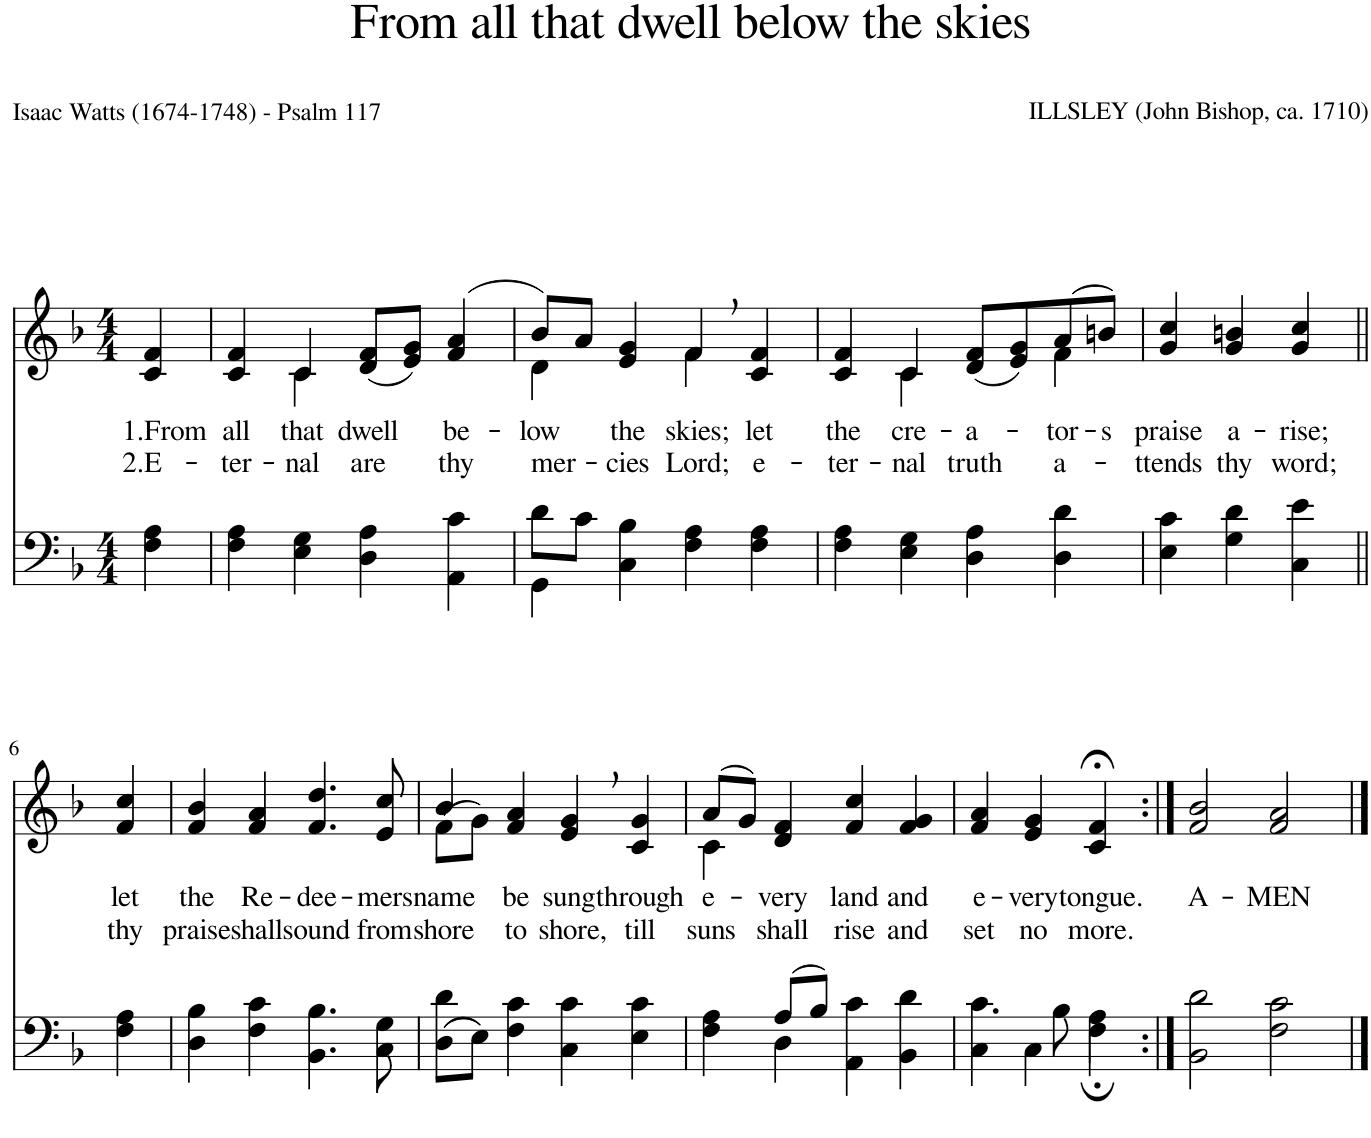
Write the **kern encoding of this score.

**kern	**kern	**text	**text
*part2	*part1	*part1	*part1
*staff2	*staff1	*staff1	*staff1
*I"Piano	*I"Piano	*	*
*I'Pno	*I'Pno	*	*
*clefF4	*clefG2	*	*
*k[b-]	*k[b-]	*	*
*M4/4	*M4/4	*	*
=1	=1	=1	=1
!	!	!LO:LY:b	!LO:LY:b
4F\ 4A\	4c/ 4f/	1.From	2.E-
=2	=2	=2	=2
!	!	!LO:LY:b	!LO:LY:b
*	*^	*	*
4F\ 4A\	4c/ 4f/	4ryy	all	-ter-
!	!	!	!LO:LY:b	!LO:LY:b
4E\ 4G\	4c/	4c\	that	-nal
!	!	!	!LO:LY:b	!LO:LY:b
4D\ 4A\	(8d/ 8f/L	2ryy	dwell	are
.	8e/ 8g/J)	.	.	.
!	!	!	!LO:LY:b	!LO:LY:b
4AA\ 4c\	(4f/ 4a/	.	be-	thy
=3	=3	=3	=3	=3
*^	*	*	*	*
!	!	!	!	!LO:LY:b	!LO:LY:b
8d\L	4GG\	8b-/L)	4d\	-low	mer-
8c\J	.	8a/J	.	.	.
!	!	!	!	!LO:LY:b	!LO:LY:b
4C\ 4B-\	2.ryy	4e/ 4g/	4ryy	the	-cies
!	!	!	!	!LO:LY:b	!LO:LY:b
4F\ 4A\	.	4f,/	4f\	skies;	Lord;
!	!	!	!	!LO:LY:b	!LO:LY:b
4F\ 4A\	.	4c/ 4f/	4ryy	let	e-
*v	*v	*	*	*	*
=4	=4	=4	=4	=4
!	!	!	!LO:LY:b	!LO:LY:b
4F\ 4A\	4c/ 4f/	4ryy	the	-ter-
!	!	!	!LO:LY:b	!LO:LY:b
4E\ 4G\	4c/	4c\	cre-	-nal
!	!	!	!LO:LY:b	!LO:LY:b
4D\ 4A\	(8d/ 8f/L	4ryy	-a-	truth
.	8e/ 8g/)	.	.	.
!	!	!	!LO:LY:b	!LO:LY:b
4D\ 4d\	(8a/	4f\	-tor-	a-
!	!	!	!LO:LY:b	!
.	8bn/J)	.	-s	.
*	*v	*v	*	*
=5	=5	=5	=5
!	!	!LO:LY:b	!LO:LY:b
4E\ 4c\	4g/ 4cc/	praise	-ttends
!	!	!LO:LY:b	!LO:LY:b
4G\ 4d\	4g/ 4bn/	a-	thy
!	!	!LO:LY:b	!LO:LY:b
4C\ 4e\	4g/ 4cc/	-rise;	word;
!!LO:LB:g=z
=6||	=6||	=6||	=6||
!	!	!LO:LY:b	!LO:LY:b
4F\ 4A\	4f/ 4cc/	let	thy
=7	=7	=7	=7
!	!	!LO:LY:b	!LO:LY:b
4D\ 4B-\	4f/ 4b-/	the	praise
!	!	!LO:LY:b	!LO:LY:b
4F\ 4c\	4f/ 4a/	Re-	shall
!	!	!LO:LY:b	!LO:LY:b
4.BB-\ 4.B-\	4.f/ 4.dd/	-dee-	sound
!	!	!LO:LY:b	!LO:LY:b
8C\ 8G\	8e/ 8cc/	-mers	from
=8	=8	=8	=8
*^	*	*	*
!	!	!	!LO:LY:b	!LO:LY:b
*	*	*^	*	*
((8D\L	4d\	(8f\L	4b-/	name	shore
8E\J))	.	8g\J)	.	.	.
!	!	!	!	!LO:LY:b	!LO:LY:b
4F\ 4c\	2.ryy	4f/ 4a/	2.ryy	be	to
!	!	!	!	!LO:LY:b	!LO:LY:b
4C\ 4c\	.	4e/, 4g/,	.	sung	shore,
!	!	!	!	!LO:LY:b	!LO:LY:b
4E\ 4c\	.	4c/ 4g/	.	through	till
=9	=9	=9	=9	=9	=9
!	!	!	!	!LO:LY:b	!LO:LY:b
4F\ 4A\	4ryy	(8a/L	4c\	e-	suns
.	.	8g/J)	.	.	.
!	!	!	!	!LO:LY:b	!LO:LY:b
(8A/L	4D\	4d/ 4f/	2.ryy	-very	shall
8B-/J)	.	.	.	.	.
!	!	!	!	!LO:LY:b	!LO:LY:b
4AA\ 4c\	2ryy	4f/ 4cc/	.	land	rise
!	!	!	!	!LO:LY:b	!LO:LY:b
4BB-\ 4d\	.	4f/ 4g/	.	and	and
*	*	*v	*v	*	*
=10	=10	=10	=10	=10
!	!	!	!LO:LY:b	!LO:LY:b
4C\	4.c\	4f/ 4a/	e-	set
!	!	!	!LO:LY:b	!LO:LY:b
4C\	.	4e/ 4g/	-very	no
.	8B-\	.	.	.
!	!	!	!LO:LY:b	!LO:LY:b
4F\	4A;\	4c/;< 4f/;<	tongue.	more.
=11:|!	=11:|!	=11:|!	=11:|!	=11:|!
!	!	!	!LO:LY:b	!
*v	*v	*	*	*
2BB-\ 2d\	2f/ 2b-/	A-	.
!	!	!LO:LY:b	!
2F\ 2c\	2f/ 2a/	-MEN	.
==	==	==	==
*-	*-	*-	*-
